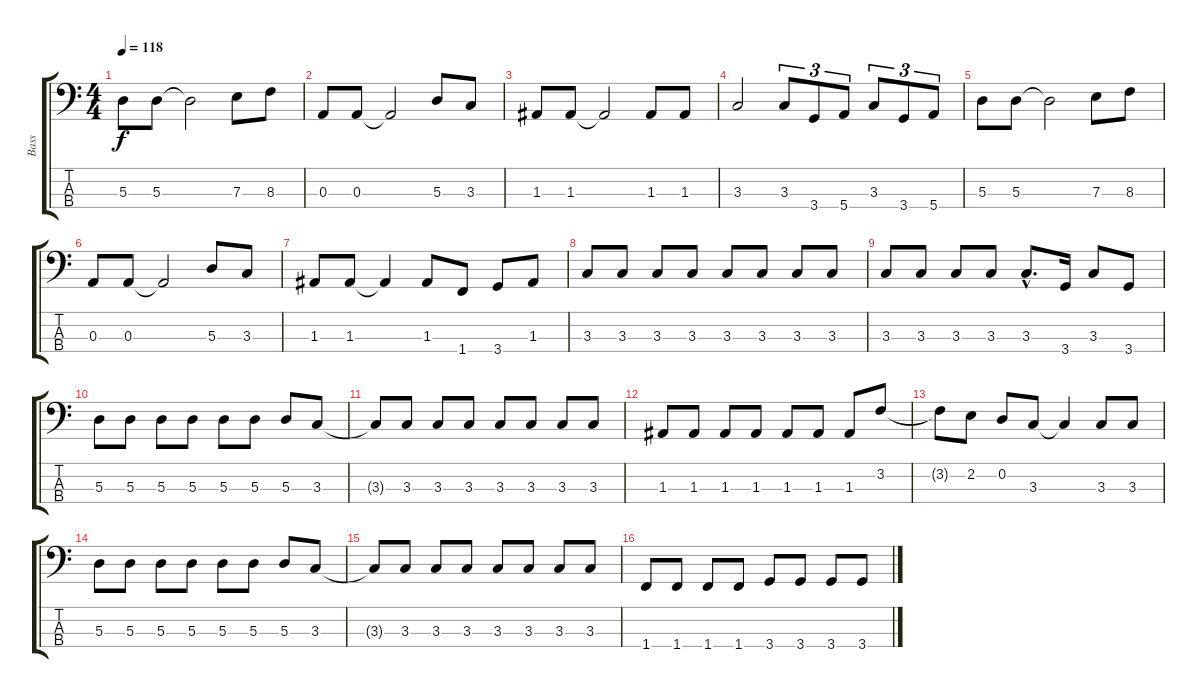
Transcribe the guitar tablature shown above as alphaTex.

\track ("Bass" "Bass") {instrument acousticbass}
\staff {score tabs}
\tuning (G2 D2 A1 E1) {hide}
\ts (4 4)
\tempo 118
\clef f4
\ks c
5.3.8{dy f} 5.3.8 5.3{t}.2 7.3.8 8.3.8 |
0.3.8 0.3.8 0.3{t}.2 5.3.8 3.3.8 |
1.3.8 1.3.8 1.3{t}.2 1.3.8 1.3.8 |
3.3.2 3.3.8{tu (3 2)} 3.4.8{tu (3 2)} 5.4.8{tu (3 2)} 3.3.8{tu (3 2)} 3.4.8{tu (3 2)} 5.4.8{tu (3 2)} |
5.3.8 5.3.8 5.3{t}.2 7.3.8 8.3.8 |
0.3.8 0.3.8 0.3{t}.2 5.3.8 3.3.8 |
1.3.8 1.3.8 1.3{t}.4 1.3.8 1.4.8 3.4.8 1.3.8 |
3.3.8 3.3.8 3.3.8 3.3.8 3.3.8 3.3.8 3.3.8 3.3.8 |
3.3.8 3.3.8 3.3.8 3.3.8 3.3{hac}.8{d} 3.4.16 3.3.8 3.4.8 |
5.3.8 5.3.8 5.3.8 5.3.8 5.3.8 5.3.8 5.3.8 3.3.8 |
3.3{t}.8 3.3.8 3.3.8 3.3.8 3.3.8 3.3.8 3.3.8 3.3.8 |
1.3.8 1.3.8 1.3.8 1.3.8 1.3.8 1.3.8 1.3.8 3.2.8 |
3.2{t}.8 2.2.8 0.2.8 3.3.8 3.3{t}.4 3.3.8 3.3.8 |
5.3.8 5.3.8 5.3.8 5.3.8 5.3.8 5.3.8 5.3.8 3.3.8 |
3.3{t}.8 3.3.8 3.3.8 3.3.8 3.3.8 3.3.8 3.3.8 3.3.8 |
1.4.8 1.4.8 1.4.8 1.4.8 3.4.8 3.4.8 3.4.8 3.4.8
